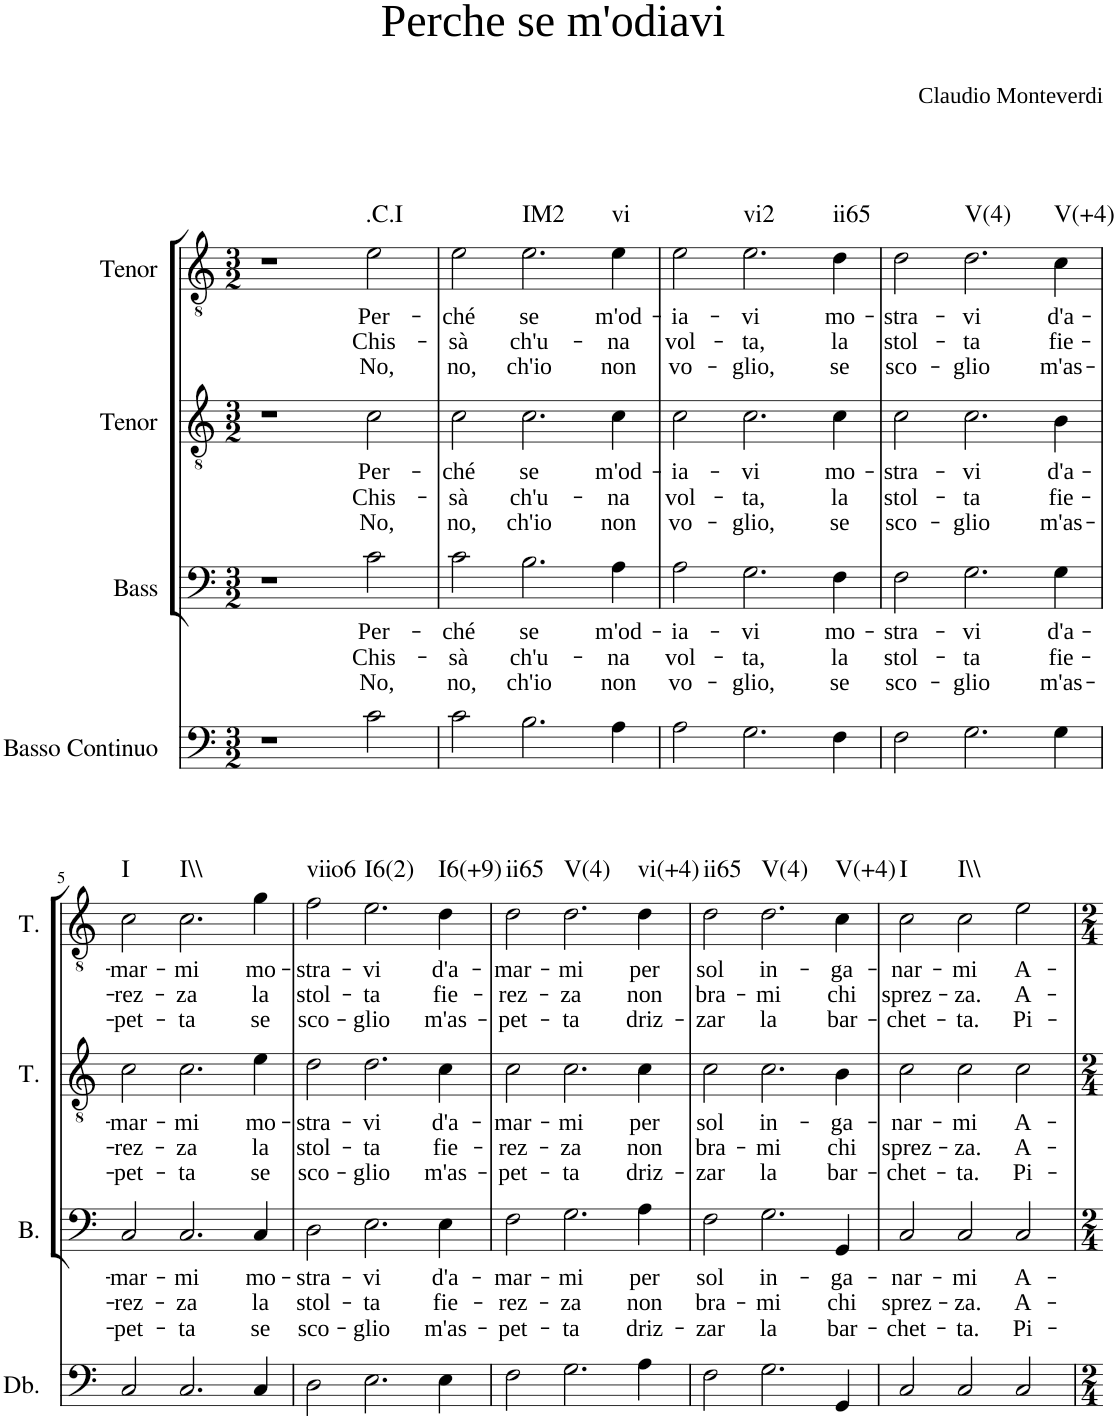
**kern	**kern	**text	**text	**text	**kern	**text	**text	**text	**kern	**text	**text	**text	**harte
*part4	*part3	*part3	*part3	*part3	*part2	*part2	*part2	*part2	*part1	*part1	*part1	*part1	*part1
*staff4	*staff3	*staff3	*staff3	*staff3	*staff2	*staff2	*staff2	*staff2	*staff1	*staff1	*staff1	*staff1	*
*I"Basso Continuo	*I"Bass	*	*	*	*I"Tenor	*	*	*	*I"Tenor	*	*	*	*
*	*I'B.	*	*	*	*I'T.	*	*	*	*I'T.	*	*	*	*
*clefF4	*clefF4	*	*	*	*clefGv2	*	*	*	*clefGv2	*	*	*	*
*Trd7c12	*	*	*	*	*Trd7c12	*	*	*	*Trd7c12	*	*	*	*
*k[]	*k[]	*	*	*	*k[]	*	*	*	*k[]	*	*	*	*
*M3/2	*M3/2	*	*	*	*M3/2	*	*	*	*M3/2	*	*	*	*
=1	=1	=1	=1	=1	=1	=1	=1	=1	=1	=1	=1	=1	=1
1r	1r	.	.	.	1r	.	.	.	1r	.	.	.	.
!	!	!LO:LY:b	!LO:LY:b	!LO:LY:b	!	!LO:LY:b	!LO:LY:b	!LO:LY:b	!	!LO:LY:b	!LO:LY:b	!LO:LY:b	!LO:H:kt=.C.I
2c\	2c\	Per-	Chis-	No,	2c\	Per-	Chis-	No,	2e\	Per-	Chis-	No,	N
=2	=2	=2	=2	=2	=2	=2	=2	=2	=2	=2	=2	=2	=2
!	!	!LO:LY:b	!LO:LY:b	!LO:LY:b	!	!LO:LY:b	!LO:LY:b	!LO:LY:b	!	!LO:LY:b	!LO:LY:b	!LO:LY:b	!
2c\	2c\	-ché	-sà	no,	2c\	-ché	-sà	no,	2e\	-ché	-sà	no,	.
!	!	!LO:LY:b	!LO:LY:b	!LO:LY:b	!	!LO:LY:b	!LO:LY:b	!LO:LY:b	!	!LO:LY:b	!LO:LY:b	!LO:LY:b	!LO:H:kt=IM2
2.B\	2.B\	se	ch'u-	ch'io	2.c\	se	ch'u-	ch'io	2.e\	se	ch'u-	ch'io	N
!	!	!LO:LY:b	!LO:LY:b	!LO:LY:b	!	!LO:LY:b	!LO:LY:b	!LO:LY:b	!	!LO:LY:b	!LO:LY:b	!LO:LY:b	!LO:H:kt=vi
4A\	4A\	m'od-	-na	non	4c\	m'od-	-na	non	4e\	m'od-	-na	non	N
=3	=3	=3	=3	=3	=3	=3	=3	=3	=3	=3	=3	=3	=3
!	!	!LO:LY:b	!LO:LY:b	!LO:LY:b	!	!LO:LY:b	!LO:LY:b	!LO:LY:b	!	!LO:LY:b	!LO:LY:b	!LO:LY:b	!
2A\	2A\	-ia-	vol-	vo-	2c\	-ia-	vol-	vo-	2e\	-ia-	vol-	vo-	.
!	!	!LO:LY:b	!LO:LY:b	!LO:LY:b	!	!LO:LY:b	!LO:LY:b	!LO:LY:b	!	!LO:LY:b	!LO:LY:b	!LO:LY:b	!LO:H:kt=vi2
2.G\	2.G\	-vi	-ta,	-glio,	2.c\	-vi	-ta,	-glio,	2.e\	-vi	-ta,	-glio,	N
!	!	!LO:LY:b	!LO:LY:b	!LO:LY:b	!	!LO:LY:b	!LO:LY:b	!LO:LY:b	!	!LO:LY:b	!LO:LY:b	!LO:LY:b	!LO:H:kt=ii65
4F\	4F\	mo-	la	se	4c\	mo-	la	se	4d\	mo-	la	se	N
=4	=4	=4	=4	=4	=4	=4	=4	=4	=4	=4	=4	=4	=4
!	!	!LO:LY:b	!LO:LY:b	!LO:LY:b	!	!LO:LY:b	!LO:LY:b	!LO:LY:b	!	!LO:LY:b	!LO:LY:b	!LO:LY:b	!
2F\	2F\	-stra-	stol-	sco-	2c\	-stra-	stol-	sco-	2d\	-stra-	stol-	sco-	.
!	!	!LO:LY:b	!LO:LY:b	!LO:LY:b	!	!LO:LY:b	!LO:LY:b	!LO:LY:b	!	!LO:LY:b	!LO:LY:b	!LO:LY:b	!LO:H:kt=V(4)
2.G\	2.G\	-vi	-ta	-glio	2.c\	-vi	-ta	-glio	2.d\	-vi	-ta	-glio	N
!	!	!LO:LY:b	!LO:LY:b	!LO:LY:b	!	!LO:LY:b	!LO:LY:b	!LO:LY:b	!	!LO:LY:b	!LO:LY:b	!LO:LY:b	!LO:H:kt=V(+4)
4G\	4G\	d'a-	fie-	m'as-	4B\	d'a-	fie-	m'as-	4c\	d'a-	fie-	m'as-	N
!!LO:LB:g=z
=5	=5	=5	=5	=5	=5	=5	=5	=5	=5	=5	=5	=5	=5
!	!	!LO:LY:b	!LO:LY:b	!LO:LY:b	!	!LO:LY:b	!LO:LY:b	!LO:LY:b	!	!LO:LY:b	!LO:LY:b	!LO:LY:b	!LO:H:kt=I
2C/	2C/	-mar-	-rez-	-pet-	2c\	-mar-	-rez-	-pet-	2c\	-mar-	-rez-	-pet-	N
!	!	!LO:LY:b	!LO:LY:b	!LO:LY:b	!	!LO:LY:b	!LO:LY:b	!LO:LY:b	!	!LO:LY:b	!LO:LY:b	!LO:LY:b	!LO:H:kt=I\\
2.C/	2.C/	-mi	-za	-ta	2.c\	-mi	-za	-ta	2.c\	-mi	-za	-ta	N
!	!	!LO:LY:b	!LO:LY:b	!LO:LY:b	!	!LO:LY:b	!LO:LY:b	!LO:LY:b	!	!LO:LY:b	!LO:LY:b	!LO:LY:b	!
4C/	4C/	mo-	la	se	4e\	mo-	la	se	4g\	mo-	la	se	.
=6	=6	=6	=6	=6	=6	=6	=6	=6	=6	=6	=6	=6	=6
!	!	!LO:LY:b	!LO:LY:b	!LO:LY:b	!	!LO:LY:b	!LO:LY:b	!LO:LY:b	!	!LO:LY:b	!LO:LY:b	!LO:LY:b	!LO:H:kt=viio6
2D\	2D\	-stra-	stol-	sco-	2d\	-stra-	stol-	sco-	2f\	-stra-	stol-	sco-	N
!	!	!LO:LY:b	!LO:LY:b	!LO:LY:b	!	!LO:LY:b	!LO:LY:b	!LO:LY:b	!	!LO:LY:b	!LO:LY:b	!LO:LY:b	!LO:H:kt=I6(2)
2.E\	2.E\	-vi	-ta	-glio	2.d\	-vi	-ta	-glio	2.e\	-vi	-ta	-glio	N
!	!	!LO:LY:b	!LO:LY:b	!LO:LY:b	!	!LO:LY:b	!LO:LY:b	!LO:LY:b	!	!LO:LY:b	!LO:LY:b	!LO:LY:b	!LO:H:kt=I6(+9)
4E\	4E\	d'a-	fie-	m'as-	4c\	d'a-	fie-	m'as-	4d\	d'a-	fie-	m'as-	N
=7	=7	=7	=7	=7	=7	=7	=7	=7	=7	=7	=7	=7	=7
!	!	!LO:LY:b	!LO:LY:b	!LO:LY:b	!	!LO:LY:b	!LO:LY:b	!LO:LY:b	!	!LO:LY:b	!LO:LY:b	!LO:LY:b	!LO:H:kt=ii65
2F\	2F\	-mar-	-rez-	-pet-	2c\	-mar-	-rez-	-pet-	2d\	-mar-	-rez-	-pet-	N
!	!	!LO:LY:b	!LO:LY:b	!LO:LY:b	!	!LO:LY:b	!LO:LY:b	!LO:LY:b	!	!LO:LY:b	!LO:LY:b	!LO:LY:b	!LO:H:kt=V(4)
2.G\	2.G\	-mi	-za	-ta	2.c\	-mi	-za	-ta	2.d\	-mi	-za	-ta	N
!	!	!LO:LY:b	!LO:LY:b	!LO:LY:b	!	!LO:LY:b	!LO:LY:b	!LO:LY:b	!	!LO:LY:b	!LO:LY:b	!LO:LY:b	!LO:H:kt=vi(+4)
4A\	4A\	per	non	driz-	4c\	per	non	driz-	4d\	per	non	driz-	N
=8	=8	=8	=8	=8	=8	=8	=8	=8	=8	=8	=8	=8	=8
!	!	!LO:LY:b	!LO:LY:b	!LO:LY:b	!	!LO:LY:b	!LO:LY:b	!LO:LY:b	!	!LO:LY:b	!LO:LY:b	!LO:LY:b	!LO:H:kt=ii65
2F\	2F\	sol	bra-	-zar	2c\	sol	bra-	-zar	2d\	sol	bra-	-zar	N
!	!	!LO:LY:b	!LO:LY:b	!LO:LY:b	!	!LO:LY:b	!LO:LY:b	!LO:LY:b	!	!LO:LY:b	!LO:LY:b	!LO:LY:b	!LO:H:kt=V(4)
2.G\	2.G\	in-	-mi	la	2.c\	in-	-mi	la	2.d\	in-	-mi	la	N
!	!	!LO:LY:b	!LO:LY:b	!LO:LY:b	!	!LO:LY:b	!LO:LY:b	!LO:LY:b	!	!LO:LY:b	!LO:LY:b	!LO:LY:b	!LO:H:kt=V(+4)
4GG/	4GG/	-ga-	chi	bar-	4B\	-ga-	chi	bar-	4c\	-ga-	chi	bar-	N
=9	=9	=9	=9	=9	=9	=9	=9	=9	=9	=9	=9	=9	=9
!	!	!LO:LY:b	!LO:LY:b	!LO:LY:b	!	!LO:LY:b	!LO:LY:b	!LO:LY:b	!	!LO:LY:b	!LO:LY:b	!LO:LY:b	!LO:H:kt=I
2C/	2C/	-nar-	sprez-	-chet-	2c\	-nar-	sprez-	-chet-	2c\	-nar-	sprez-	-chet-	N
!	!	!LO:LY:b	!LO:LY:b	!LO:LY:b	!	!LO:LY:b	!LO:LY:b	!LO:LY:b	!	!LO:LY:b	!LO:LY:b	!LO:LY:b	!LO:H:kt=I\\
2C/	2C/	-mi	-za.	-ta.	2c\	-mi	-za.	-ta.	2c\	-mi	-za.	-ta.	N
!	!	!LO:LY:b	!LO:LY:b	!LO:LY:b	!	!LO:LY:b	!LO:LY:b	!LO:LY:b	!	!LO:LY:b	!LO:LY:b	!LO:LY:b	!
2C/	2C/	A-	A-	Pi-	2c\	A-	A-	Pi-	2e\	A-	A-	Pi-	.
=	=	=	=	=	=	=	=	=	=	=	=	=	=
*-	*-	*-	*-	*-	*-	*-	*-	*-	*-	*-	*-	*-	*-
